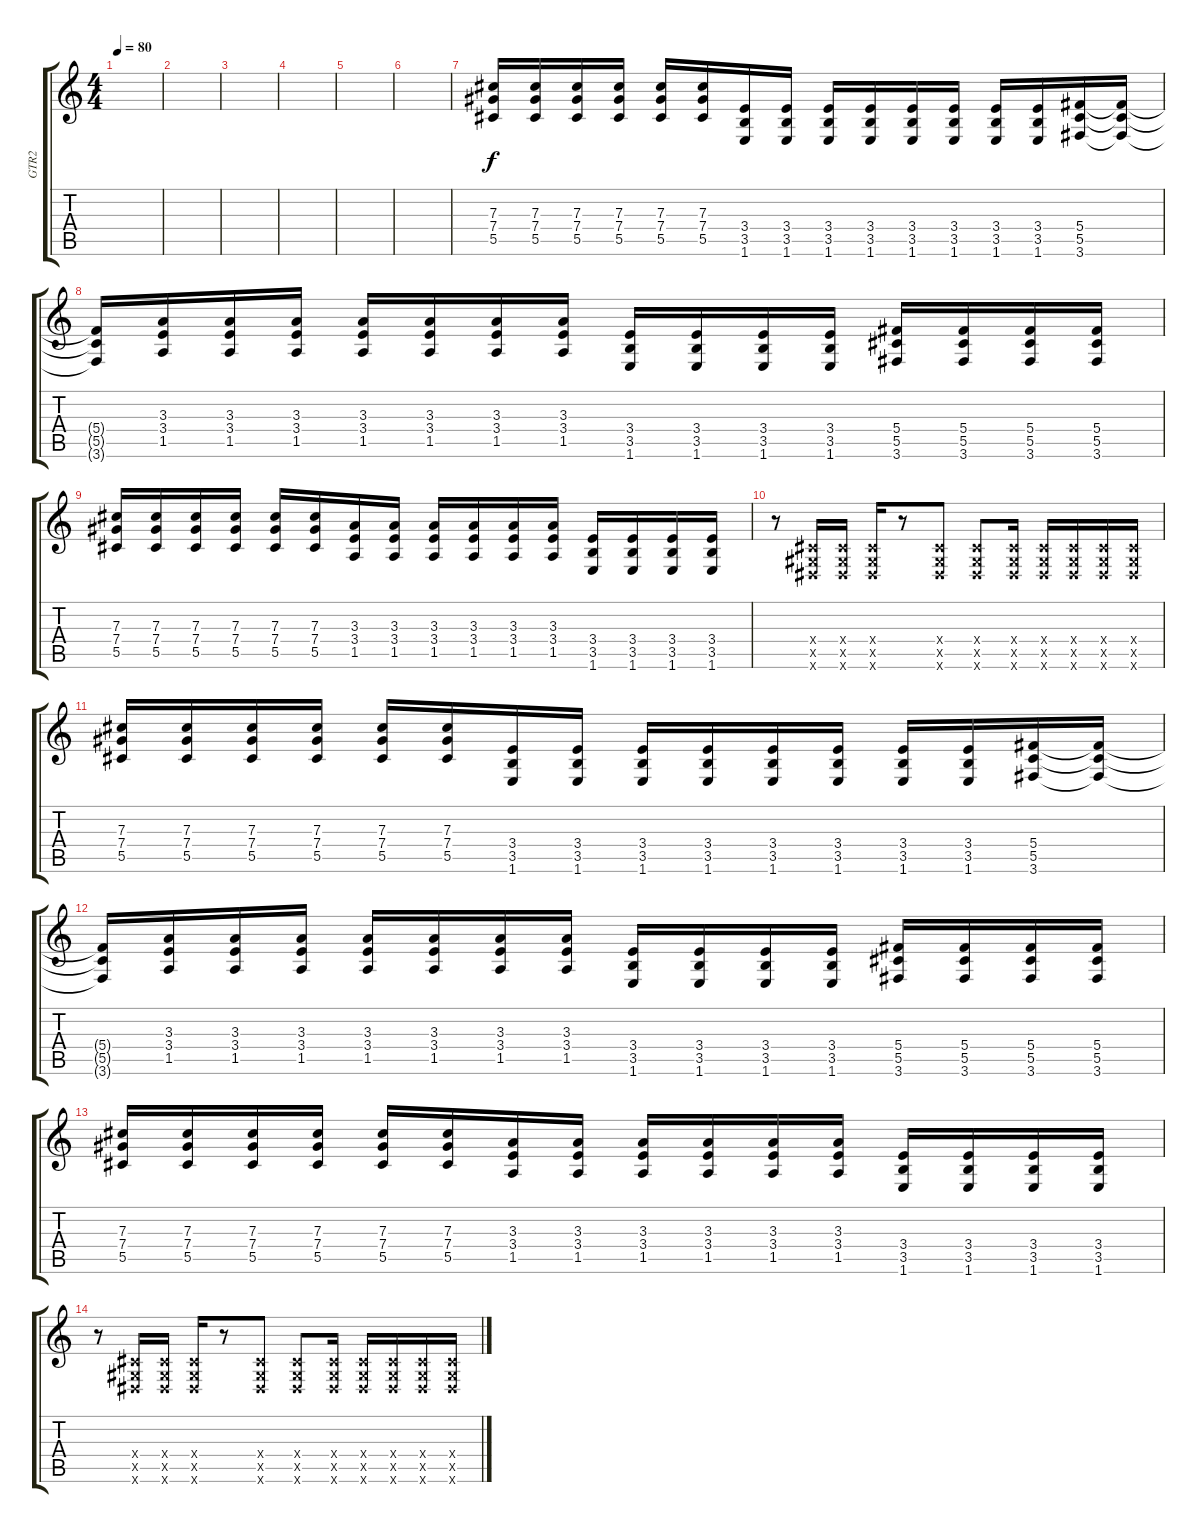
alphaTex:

\track ("GTR2" "GTR2") {instrument overdrivenguitar}
\staff {score tabs}
\tuning (Eb4 Bb3 Gb3 Db3 Ab2 Eb2) {hide}
\ts (4 4)
\tempo 80
\clef g2
\ks c
|
|
|
|
|
|
(7.3 7.4 5.5).16 (7.3 7.4 5.5).16 (7.3 7.4 5.5).16 (7.3 7.4 5.5).16 (7.3 7.4 5.5).16 (7.3 7.4 5.5).16 (3.4 3.5 1.6).16 (3.4 3.5 1.6).16 (3.4 3.5 1.6).16 (3.4 3.5 1.6).16 (3.4 3.5 1.6).16 (3.4 3.5 1.6).16 (3.4 3.5 1.6).16 (3.4 3.5 1.6).16 (5.4 5.5 3.6).16 (5.4{t} 5.5{t} 3.6{t}).16 |
(5.4{t} 5.5{t} 3.6{t}).16 (3.3 3.4 1.5).16 (3.3 3.4 1.5).16 (3.3 3.4 1.5).16 (3.3 3.4 1.5).16 (3.3 3.4 1.5).16 (3.3 3.4 1.5).16 (3.3 3.4 1.5).16 (3.4 3.5 1.6).16 (3.4 3.5 1.6).16 (3.4 3.5 1.6).16 (3.4 3.5 1.6).16 (5.4 5.5 3.6).16 (5.4 5.5 3.6).16 (5.4 5.5 3.6).16 (5.4 5.5 3.6).16 |
(7.3 7.4 5.5).16 (7.3 7.4 5.5).16 (7.3 7.4 5.5).16 (7.3 7.4 5.5).16 (7.3 7.4 5.5).16 (7.3 7.4 5.5).16 (3.3 3.4 1.5).16 (3.3 3.4 1.5).16 (3.3 3.4 1.5).16 (3.3 3.4 1.5).16 (3.3 3.4 1.5).16 (3.3 3.4 1.5).16 (3.4 3.5 1.6).16 (3.4 3.5 1.6).16 (3.4 3.5 1.6).16 (3.4 3.5 1.6).16 |
r.8 (0.4{x} 0.5{x} 0.6{x}).16 (0.4{x} 0.5{x} 0.6{x}).16 (0.4{x} 0.5{x} 0.6{x}).16 r.8 (0.4{x} 0.5{x} 0.6{x}).8 (0.4{x} 0.5{x} 0.6{x}).8 (0.4{x} 0.5{x} 0.6{x}).16 (0.4{x} 0.5{x} 0.6{x}).16 (0.4{x} 0.5{x} 0.6{x}).16 (0.4{x} 0.5{x} 0.6{x}).16 (0.4{x} 0.5{x} 0.6{x}).16 |
(7.3 7.4 5.5).16 (7.3 7.4 5.5).16 (7.3 7.4 5.5).16 (7.3 7.4 5.5).16 (7.3 7.4 5.5).16 (7.3 7.4 5.5).16 (3.4 3.5 1.6).16 (3.4 3.5 1.6).16 (3.4 3.5 1.6).16 (3.4 3.5 1.6).16 (3.4 3.5 1.6).16 (3.4 3.5 1.6).16 (3.4 3.5 1.6).16 (3.4 3.5 1.6).16 (5.4 5.5 3.6).16 (5.4{t} 5.5{t} 3.6{t}).16 |
(5.4{t} 5.5{t} 3.6{t}).16 (3.3 3.4 1.5).16 (3.3 3.4 1.5).16 (3.3 3.4 1.5).16 (3.3 3.4 1.5).16 (3.3 3.4 1.5).16 (3.3 3.4 1.5).16 (3.3 3.4 1.5).16 (3.4 3.5 1.6).16 (3.4 3.5 1.6).16 (3.4 3.5 1.6).16 (3.4 3.5 1.6).16 (5.4 5.5 3.6).16 (5.4 5.5 3.6).16 (5.4 5.5 3.6).16 (5.4 5.5 3.6).16 |
(7.3 7.4 5.5).16 (7.3 7.4 5.5).16 (7.3 7.4 5.5).16 (7.3 7.4 5.5).16 (7.3 7.4 5.5).16 (7.3 7.4 5.5).16 (3.3 3.4 1.5).16 (3.3 3.4 1.5).16 (3.3 3.4 1.5).16 (3.3 3.4 1.5).16 (3.3 3.4 1.5).16 (3.3 3.4 1.5).16 (3.4 3.5 1.6).16 (3.4 3.5 1.6).16 (3.4 3.5 1.6).16 (3.4 3.5 1.6).16 |
r.8 (0.4{x} 0.5{x} 0.6{x}).16 (0.4{x} 0.5{x} 0.6{x}).16 (0.4{x} 0.5{x} 0.6{x}).16 r.8 (0.4{x} 0.5{x} 0.6{x}).8 (0.4{x} 0.5{x} 0.6{x}).8 (0.4{x} 0.5{x} 0.6{x}).16 (0.4{x} 0.5{x} 0.6{x}).16 (0.4{x} 0.5{x} 0.6{x}).16 (0.4{x} 0.5{x} 0.6{x}).16 (0.4{x} 0.5{x} 0.6{x}).16
